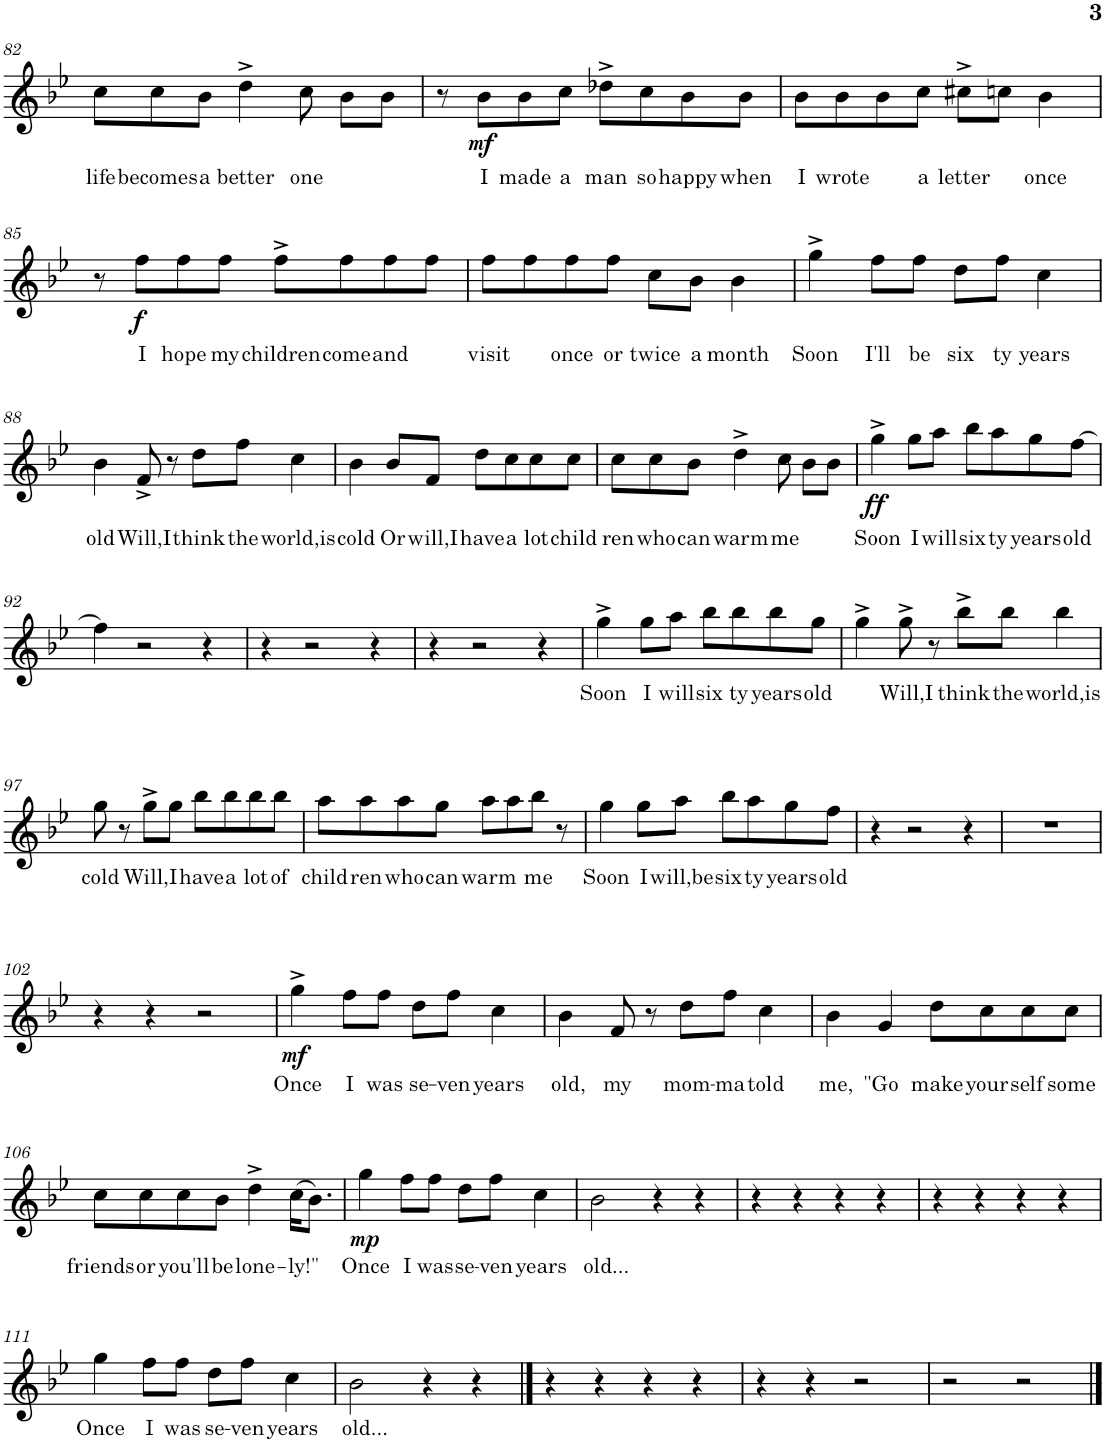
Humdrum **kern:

**kern	**text	**dynam
*part1	*part1	*part1
*staff1	*staff1	*staff1
*I"Piano	*	*
*I'Pno.	*	*
!!LO:PB:g=z
*clefG2	*	*
*k[b-e-]	*	*
*M4/4	*	*
=82	=82	=82
!	!LO:LY:b	!
8cc\L	life	.
!	!LO:LY:b	!
8cc\	becomes	.
!	!LO:LY:b	!
8b-\J	a	.
!	!LO:LY:b	!
4dd^\	better	.
!	!LO:LY:b	!
8cc\	one	.
8b-\L	.	.
8b-\J	.	.
=83	=83	=83
8r	.	.
!	!LO:LY:b	!LO:DY:b
8b-\L	I	mf
!	!LO:LY:b	!
8b-\	made	.
!	!LO:LY:b	!
8cc\J	a	.
!	!LO:LY:b	!
8dd-X^\L	man	.
!	!LO:LY:b	!
8cc\	so	.
!	!LO:LY:b	!
8b-\	happy	.
!	!LO:LY:b	!
8b-\J	when	.
=84	=84	=84
!	!LO:LY:b	!
8b-\L	I	.
!	!LO:LY:b	!
8b-\	wrote	.
8b-\	.	.
!	!LO:LY:b	!
8cc\J	a	.
!	!LO:LY:b	!
8cc#X^\L	letter	.
8ccn\J	.	.
!	!LO:LY:b	!
4b-\	once	.
!!LO:LB:g=z
=85	=85	=85
8r	.	.
!	!LO:LY:b	!LO:DY:b
8ff\L	I	f
!	!LO:LY:b	!
8ff\	hope	.
!	!LO:LY:b	!
8ff\J	my	.
!	!LO:LY:b	!
8ff^\L	children	.
!	!LO:LY:b	!
8ff\	come	.
!	!LO:LY:b	!
8ff\	and	.
8ff\J	.	.
=86	=86	=86
!	!LO:LY:b	!
8ff\L	visit	.
8ff\	.	.
!	!LO:LY:b	!
8ff\	once	.
!	!LO:LY:b	!
8ff\J	or	.
!	!LO:LY:b	!
8cc\L	twice	.
!	!LO:LY:b	!
8b-\J	a	.
!	!LO:LY:b	!
4b-\	month	.
=87	=87	=87
!	!LO:LY:b	!
4gg^\	Soon	.
!	!LO:LY:b	!
8ff\L	I'll	.
!	!LO:LY:b	!
8ff\J	be	.
!	!LO:LY:b	!
8dd\L	six	.
!	!LO:LY:b	!
8ff\J	ty	.
!	!LO:LY:b	!
4cc\	years	.
!!LO:LB:g=z
=88	=88	=88
!	!LO:LY:b	!
4b-\	old	.
!	!LO:LY:b	!
8f^/	Will,I	.
8r	.	.
!	!LO:LY:b	!
8dd\L	think	.
!	!LO:LY:b	!
8ff\J	the	.
!	!LO:LY:b	!
4cc\	world,is	.
=89	=89	=89
!	!LO:LY:b	!
4b-\	cold	.
!	!LO:LY:b	!
8b-/L	Or	.
!	!LO:LY:b	!
8f/J	will,I	.
!	!LO:LY:b	!
8dd\L	have	.
!	!LO:LY:b	!
8cc\	a	.
!	!LO:LY:b	!
8cc\	lot	.
!	!LO:LY:b	!
8cc\J	child	.
=90	=90	=90
!	!LO:LY:b	!
8cc\L	ren	.
!	!LO:LY:b	!
8cc\	who	.
!	!LO:LY:b	!
8b-\J	can	.
!	!LO:LY:b	!
4dd^\	warm	.
!	!LO:LY:b	!
8cc\	me	.
8b-\L	.	.
8b-\J	.	.
=91	=91	=91
!	!LO:LY:b	!LO:DY:b
4gg^\	Soon	ff
!	!LO:LY:b	!
8gg\L	I	.
!	!LO:LY:b	!
8aa\J	will	.
!	!LO:LY:b	!
8bb-\L	six	.
!	!LO:LY:b	!
8aa\	ty	.
!	!LO:LY:b	!
8gg\	years	.
!	!LO:LY:b	!
[8ff\J	old	.
!!LO:LB:g=z
=92	=92	=92
4ff\]	.	.
2r	.	.
4r	.	.
=93	=93	=93
4r	.	.
2r	.	.
4r	.	.
=94	=94	=94
4r	.	.
2r	.	.
4r	.	.
=95	=95	=95
!	!LO:LY:b	!
4gg^\	Soon	.
!	!LO:LY:b	!
8gg\L	I	.
!	!LO:LY:b	!
8aa\J	will	.
!	!LO:LY:b	!
8bb-\L	six	.
!	!LO:LY:b	!
8bb-\	ty	.
!	!LO:LY:b	!
8bb-\	years	.
!	!LO:LY:b	!
8gg\J	old	.
=96	=96	=96
4gg^\	.	.
!	!LO:LY:b	!
8gg^\	Will,I	.
8r	.	.
!	!LO:LY:b	!
8bb-^\L	think	.
!	!LO:LY:b	!
8bb-\J	the	.
!	!LO:LY:b	!
4bb-\	world,is	.
!!LO:LB:g=z
=97	=97	=97
!	!LO:LY:b	!
8gg\	cold	.
8r	.	.
!	!LO:LY:b	!
8gg^\L	Will,I	.
8gg\J	.	.
!	!LO:LY:b	!
8bb-\L	have	.
!	!LO:LY:b	!
8bb-\	a	.
!	!LO:LY:b	!
8bb-\	lot	.
!	!LO:LY:b	!
8bb-\J	of	.
=98	=98	=98
!	!LO:LY:b	!
8aa\L	child	.
!	!LO:LY:b	!
8aa\	ren	.
!	!LO:LY:b	!
8aa\	who	.
!	!LO:LY:b	!
8gg\J	can	.
!	!LO:LY:b	!
8aa\L	warm	.
8aa\	.	.
!	!LO:LY:b	!
8bb-\J	me	.
8r	.	.
=99	=99	=99
!	!LO:LY:b	!
4gg\	Soon	.
!	!LO:LY:b	!
8gg\L	I	.
!	!LO:LY:b	!
8aa\J	will,be	.
!	!LO:LY:b	!
8bb-\L	six	.
!	!LO:LY:b	!
8aa\	ty	.
!	!LO:LY:b	!
8gg\	years	.
!	!LO:LY:b	!
8ff\J	old	.
=100	=100	=100
4r	.	.
2r	.	.
4r	.	.
=101	=101	=101
1r	.	.
!!LO:LB:g=z
=102	=102	=102
4r	.	.
4r	.	.
2r	.	.
=103	=103	=103
!	!LO:LY:b	!LO:DY:b
4gg^\	Once	mf
!	!LO:LY:b	!
8ff\L	I	.
!	!LO:LY:b	!
8ff\J	was	.
!	!LO:LY:b	!
8dd\L	se-	.
!	!LO:LY:b	!
8ff\J	-ven	.
!	!LO:LY:b	!
4cc\	years	.
=104	=104	=104
!	!LO:LY:b	!
4b-\	old,	.
!	!LO:LY:b	!
8f/	my	.
8r	.	.
!	!LO:LY:b	!
8dd\L	mom-	.
!	!LO:LY:b	!
8ff\J	-ma	.
!	!LO:LY:b	!
4cc\	told	.
=105	=105	=105
!	!LO:LY:b	!
4b-\	me,	.
!	!LO:LY:b	!
4g/	"Go	.
!	!LO:LY:b	!
8dd\L	make	.
!	!LO:LY:b	!
8cc\	your	.
!	!LO:LY:b	!
8cc\	self	.
!	!LO:LY:b	!
8cc\J	some	.
!!LO:LB:g=z
=106	=106	=106
!	!LO:LY:b	!
8cc\L	friends	.
!	!LO:LY:b	!
8cc\	or	.
!	!LO:LY:b	!
8cc\	you'll	.
!	!LO:LY:b	!
8b-\J	be	.
!	!LO:LY:b	!
4dd^\	lone-	.
!	!LO:LY:b	!
(>16cc\KL	-ly!"	.
8.b-\J)	.	.
=107	=107	=107
!	!LO:LY:b	!LO:DY:b
4gg\	Once	mp
!	!LO:LY:b	!
8ff\L	I	.
!	!LO:LY:b	!
8ff\J	was	.
!	!LO:LY:b	!
8dd\L	se-	.
!	!LO:LY:b	!
8ff\J	-ven	.
!	!LO:LY:b	!
4cc\	years	.
=108	=108	=108
!	!LO:LY:b	!
2b-\	old...	.
4r	.	.
4r	.	.
=109	=109	=109
4r	.	.
4r	.	.
4r	.	.
4r	.	.
=110	=110	=110
4r	.	.
4r	.	.
4r	.	.
4r	.	.
!!LO:LB:g=z
=111	=111	=111
!	!LO:LY:b	!
4gg\	Once	.
!	!LO:LY:b	!
8ff\L	I	.
!	!LO:LY:b	!
8ff\J	was	.
!	!LO:LY:b	!
8dd\L	se-	.
!	!LO:LY:b	!
8ff\J	-ven	.
!	!LO:LY:b	!
4cc\	years	.
=112	=112	=112
!	!LO:LY:b	!
2b-\	old...	.
4r	.	.
4r	.	.
==113	==113	==113
4r	.	.
4r	.	.
4r	.	.
4r	.	.
=114	=114	=114
4r	.	.
4r	.	.
2r	.	.
=115	=115	=115
2r	.	.
2r	.	.
==	==	==
*-	*-	*-
